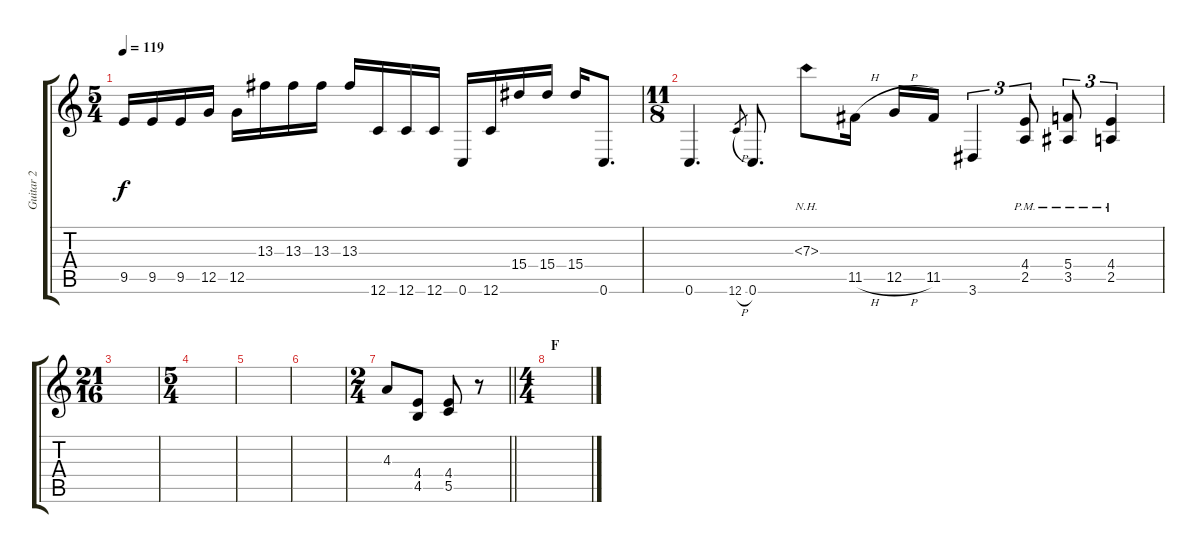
\track ("Guitar 2" "Guitar 2") {instrument distortionguitar}
\staff {score tabs}
\tuning (D4 A3 F3 C3 G2 C2) {hide}
\ts (5 4)
\tempo 119
\clef g2
\ks c
9.5.16{dy f} 9.5.16 9.5.16 12.5.16 12.5.16 13.3.16 13.3.16 13.3.16 13.3.16 12.6.16 12.6.16 12.6.16 0.6.16 12.6.16 15.4.16 15.4.16 15.4.16 0.6.8{d} |
\ts (11 8)
0.6.4{d} 12.6{h}.8{gr} 0.6.8{d} 7.3{nh}.8 11.5{h}.16 12.5{h}.16 11.5.16 3.6.4{tu (3 2)} (4.4{pm} 2.5{pm}).8{tu (3 2)} (5.4{pm} 3.5{pm}).8{tu (3 2)} (4.4{pm} 2.5{pm}).4{tu (3 2)} |
\ts (21 16)
|
\ts (5 4)
|
|
|
\ts (2 4)
\barLineRight lightlight
4.3.8 (4.4 4.5).8 (4.4 5.5).8 r.8 |
\ts (4 4)
\section ("" "F")
